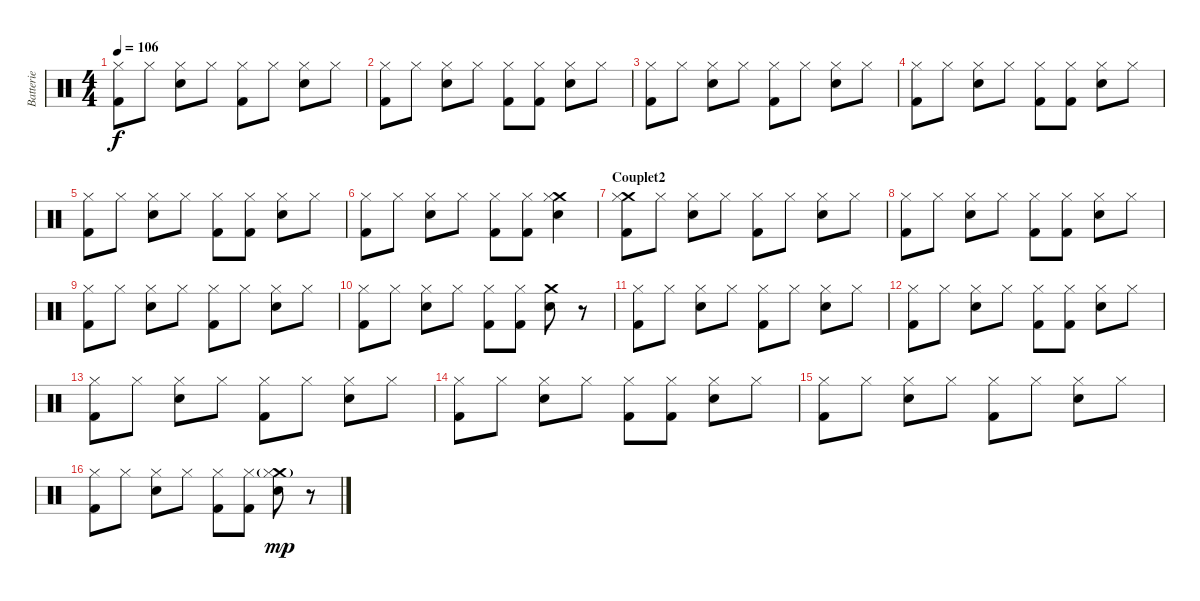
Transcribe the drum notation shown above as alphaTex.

\track ("Batterie" "Batterie") {instrument percussion}
\staff {score}
\articulation defaults
\ts (4 4)
\tempo 106
\clef neutral
\ks c
("Hi-Hat (closed)" "Kick (hit) 2").8{dy f} "Hi-Hat (closed)".8 ("Hi-Hat (closed)" "Electric Snare (hit)").8 "Hi-Hat (closed)".8 ("Hi-Hat (closed)" "Kick (hit) 2").8 "Hi-Hat (closed)".8 ("Hi-Hat (closed)" "Electric Snare (hit)").8 "Hi-Hat (closed)".8 |
("Hi-Hat (closed)" "Kick (hit) 2").8 "Hi-Hat (closed)".8 ("Hi-Hat (closed)" "Electric Snare (hit)").8 "Hi-Hat (closed)".8 ("Hi-Hat (closed)" "Kick (hit) 2").8 ("Hi-Hat (closed)" "Kick (hit) 2").8 ("Hi-Hat (closed)" "Electric Snare (hit)").8 "Hi-Hat (closed)".8 |
("Hi-Hat (closed)" "Kick (hit) 2").8 "Hi-Hat (closed)".8 ("Hi-Hat (closed)" "Electric Snare (hit)").8 "Hi-Hat (closed)".8 ("Hi-Hat (closed)" "Kick (hit) 2").8 "Hi-Hat (closed)".8 ("Hi-Hat (closed)" "Electric Snare (hit)").8 "Hi-Hat (closed)".8 |
("Hi-Hat (closed)" "Kick (hit) 2").8 "Hi-Hat (closed)".8 ("Hi-Hat (closed)" "Electric Snare (hit)").8 "Hi-Hat (closed)".8 ("Hi-Hat (closed)" "Kick (hit) 2").8 ("Hi-Hat (closed)" "Kick (hit) 2").8 ("Hi-Hat (closed)" "Electric Snare (hit)").8 "Hi-Hat (closed)".8 |
("Hi-Hat (closed)" "Kick (hit) 2").8 "Hi-Hat (closed)".8 ("Hi-Hat (closed)" "Electric Snare (hit)").8 "Hi-Hat (closed)".8 ("Hi-Hat (closed)" "Kick (hit) 2").8 ("Hi-Hat (closed)" "Kick (hit) 2").8 ("Hi-Hat (closed)" "Electric Snare (hit)").8 "Hi-Hat (closed)".8 |
("Hi-Hat (closed)" "Kick (hit) 2").8 "Hi-Hat (closed)".8 ("Hi-Hat (closed)" "Electric Snare (hit)").8 "Hi-Hat (closed)".8 ("Hi-Hat (closed)" "Kick (hit) 2").8 ("Hi-Hat (closed)" "Kick (hit) 2").8 ("Crash medium (hit)" "Hi-Hat (closed)" "Electric Snare (hit)").4 |
\section ("" "Couplet2")
("Crash medium (hit)" "Hi-Hat (closed)" "Kick (hit) 2").8 "Hi-Hat (closed)".8 ("Hi-Hat (closed)" "Electric Snare (hit)").8 "Hi-Hat (closed)".8 ("Hi-Hat (closed)" "Kick (hit) 2").8 "Hi-Hat (closed)".8 ("Hi-Hat (closed)" "Electric Snare (hit)").8 "Hi-Hat (closed)".8 |
("Hi-Hat (closed)" "Kick (hit) 2").8 "Hi-Hat (closed)".8 ("Hi-Hat (closed)" "Electric Snare (hit)").8 "Hi-Hat (closed)".8 ("Hi-Hat (closed)" "Kick (hit) 2").8 ("Hi-Hat (closed)" "Kick (hit) 2").8 ("Hi-Hat (closed)" "Electric Snare (hit)").8 "Hi-Hat (closed)".8 |
("Hi-Hat (closed)" "Kick (hit) 2").8 "Hi-Hat (closed)".8 ("Hi-Hat (closed)" "Electric Snare (hit)").8 "Hi-Hat (closed)".8 ("Hi-Hat (closed)" "Kick (hit) 2").8 "Hi-Hat (closed)".8 ("Hi-Hat (closed)" "Electric Snare (hit)").8 "Hi-Hat (closed)".8 |
("Hi-Hat (closed)" "Kick (hit) 2").8 "Hi-Hat (closed)".8 ("Hi-Hat (closed)" "Electric Snare (hit)").8 "Hi-Hat (closed)".8 ("Hi-Hat (closed)" "Kick (hit) 2").8 ("Hi-Hat (closed)" "Kick (hit) 2").8 ("Crash medium (hit)" "Electric Snare (hit)").8 r.8 |
("Hi-Hat (closed)" "Kick (hit) 2").8 "Hi-Hat (closed)".8 ("Hi-Hat (closed)" "Electric Snare (hit)").8 "Hi-Hat (closed)".8 ("Hi-Hat (closed)" "Kick (hit) 2").8 "Hi-Hat (closed)".8 ("Hi-Hat (closed)" "Electric Snare (hit)").8 "Hi-Hat (closed)".8 |
("Hi-Hat (closed)" "Kick (hit) 2").8 "Hi-Hat (closed)".8 ("Hi-Hat (closed)" "Electric Snare (hit)").8 "Hi-Hat (closed)".8 ("Hi-Hat (closed)" "Kick (hit) 2").8 ("Hi-Hat (closed)" "Kick (hit) 2").8 ("Hi-Hat (closed)" "Electric Snare (hit)").8 "Hi-Hat (closed)".8 |
("Hi-Hat (closed)" "Kick (hit) 2").8 "Hi-Hat (closed)".8 ("Hi-Hat (closed)" "Electric Snare (hit)").8 "Hi-Hat (closed)".8 ("Hi-Hat (closed)" "Kick (hit) 2").8 "Hi-Hat (closed)".8 ("Hi-Hat (closed)" "Electric Snare (hit)").8 "Hi-Hat (closed)".8 |
("Hi-Hat (closed)" "Kick (hit) 2").8 "Hi-Hat (closed)".8 ("Hi-Hat (closed)" "Electric Snare (hit)").8 "Hi-Hat (closed)".8 ("Hi-Hat (closed)" "Kick (hit) 2").8 ("Hi-Hat (closed)" "Kick (hit) 2").8 ("Hi-Hat (closed)" "Electric Snare (hit)").8 "Hi-Hat (closed)".8 |
("Hi-Hat (closed)" "Kick (hit) 2").8 "Hi-Hat (closed)".8 ("Hi-Hat (closed)" "Electric Snare (hit)").8 "Hi-Hat (closed)".8 ("Hi-Hat (closed)" "Kick (hit) 2").8 "Hi-Hat (closed)".8 ("Hi-Hat (closed)" "Electric Snare (hit)").8 "Hi-Hat (closed)".8 |
("Hi-Hat (closed)" "Kick (hit) 2").8 "Hi-Hat (closed)".8 ("Hi-Hat (closed)" "Electric Snare (hit)").8 "Hi-Hat (closed)".8 ("Hi-Hat (closed)" "Kick (hit) 2").8 ("Hi-Hat (closed)" "Kick (hit) 2").8 ("Crash medium (hit)"{g} "Hi-Hat (closed)" "Electric Snare (hit)").8{dy mp} r.8
